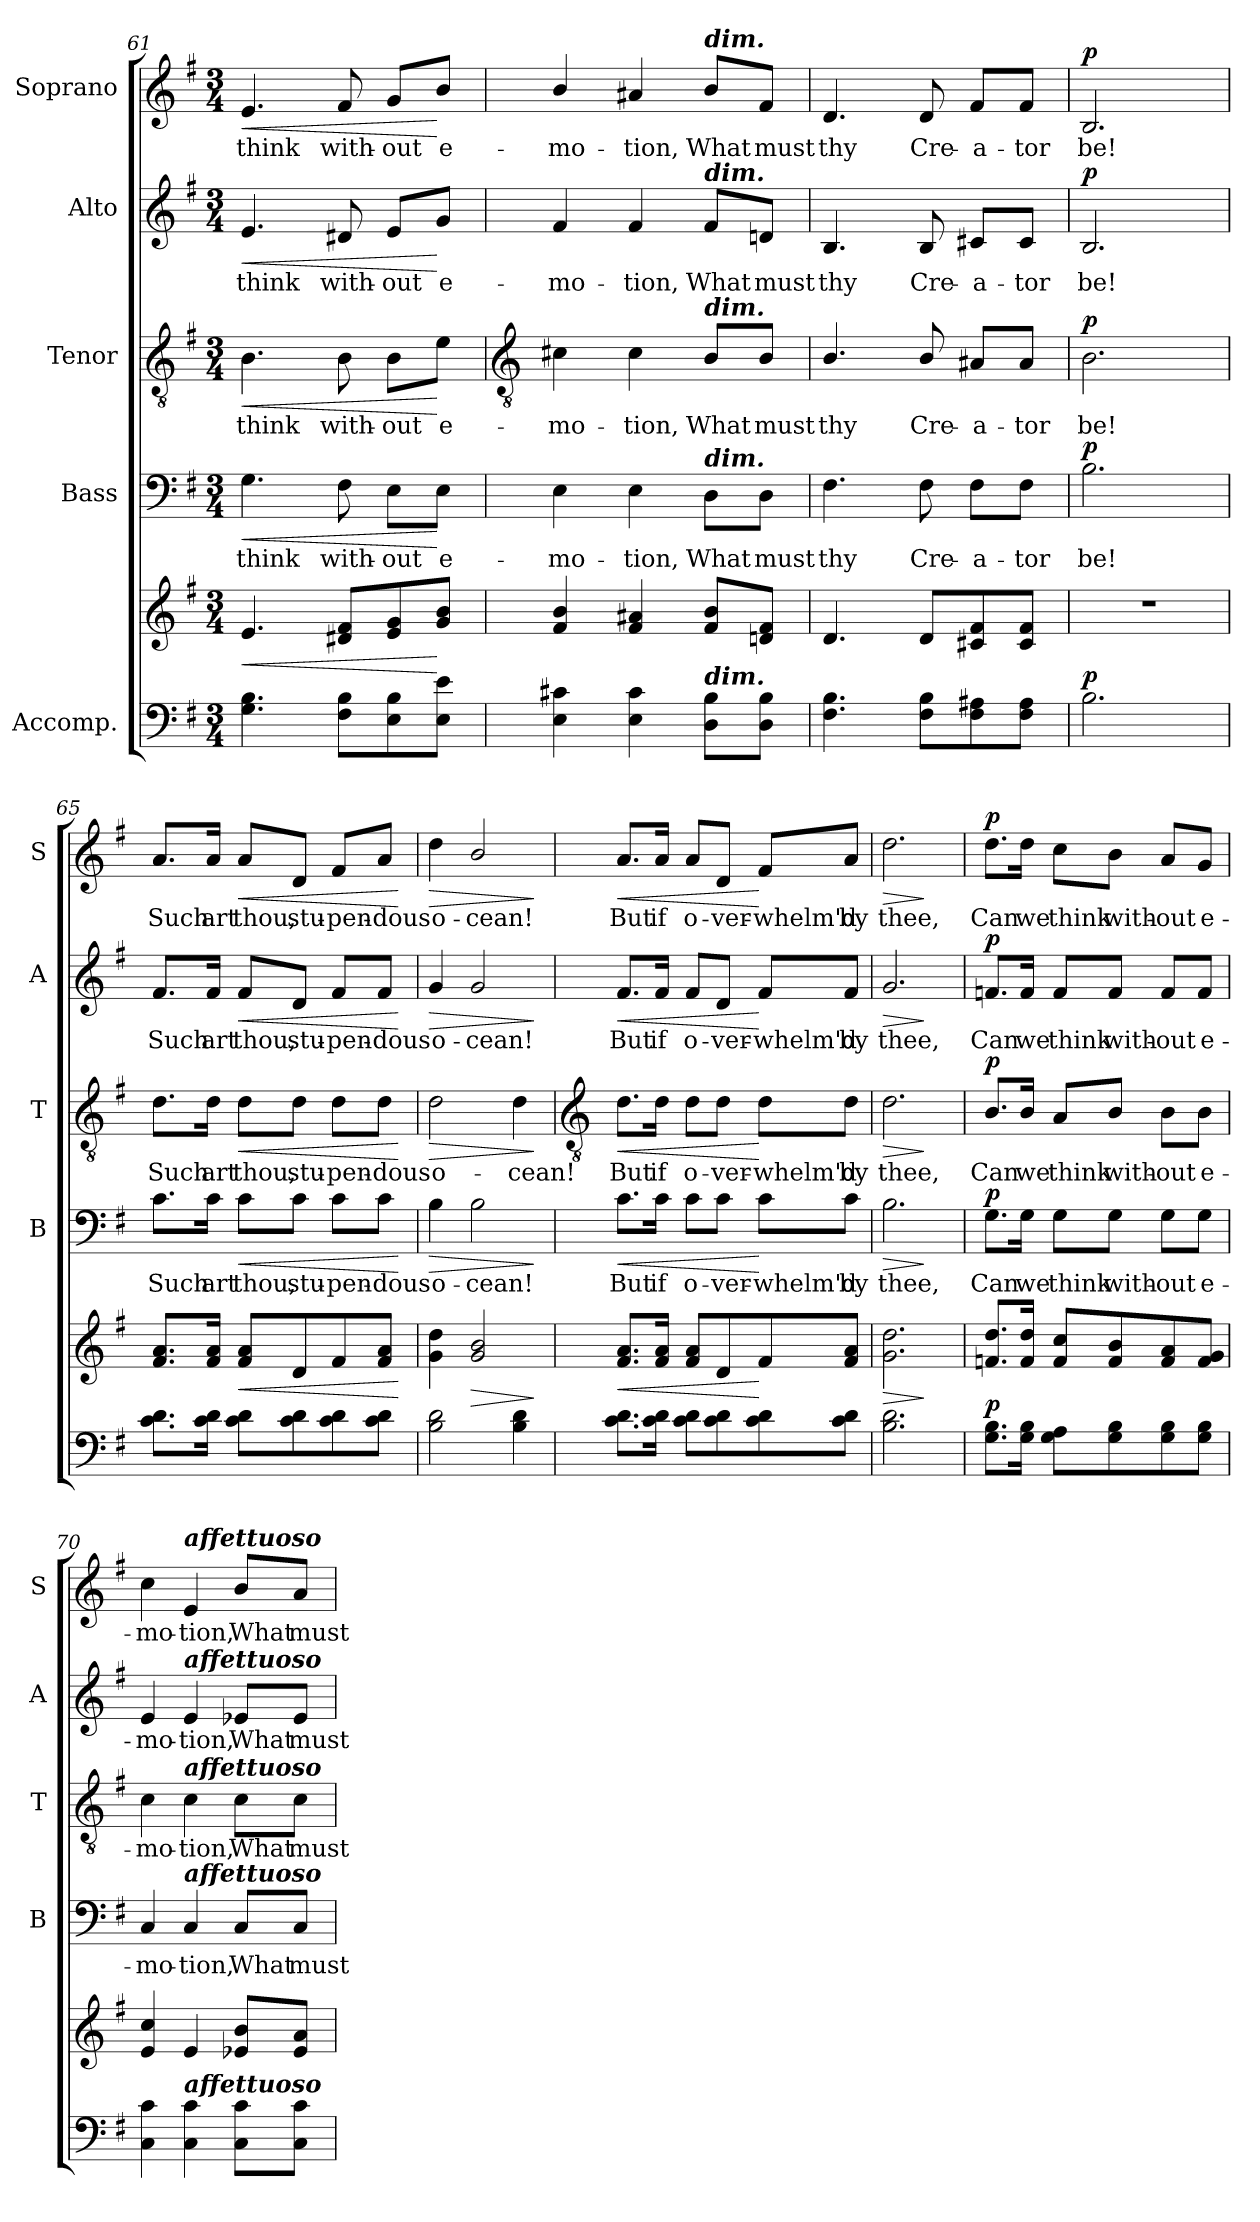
**kern	**kern	**dynam	**kern	**text	**dynam	**kern	**text	**dynam	**kern	**text	**dynam	**kern	**text	**dynam
*part5	*part5	*part5	*part4	*part4	*part4	*part3	*part3	*part3	*part2	*part2	*part2	*part1	*part1	*part1
*staff6	*staff5	*staff5/6	*staff4	*staff4	*staff4	*staff3	*staff3	*staff3	*staff2	*staff2	*staff2	*staff1	*staff1	*staff1
*I"Accomp.	*	*	*I"Bass	*	*	*I"Tenor	*	*	*I"Alto	*	*	*I"Soprano	*	*
*	*	*	*I'B	*	*	*I'T	*	*	*I'A	*	*	*I'S	*	*
*clefF4	*clefG2	*	*clefF4	*	*	*clefGv2	*	*	*clefG2	*	*	*clefG2	*	*
*k[f#]	*k[f#]	*	*k[f#]	*	*	*k[f#]	*	*	*k[f#]	*	*	*k[f#]	*	*
*G:	*G:	*	*G:	*	*	*G:	*	*	*G:	*	*	*G:	*	*
*M3/4	*M3/4	*	*M3/4	*	*	*M3/4	*	*	*M3/4	*	*	*M3/4	*	*
=61	=61	=61	=61	=61	=61	=61	=61	=61	=61	=61	=61	=61	=61	=61
!	!	!LO:HP:b	!	!LO:LY:b	!LO:HP:b	!	!LO:LY:b	!LO:HP:b	!	!LO:LY:b	!LO:HP:b	!	!LO:LY:b	!LO:HP:b
4.G 4.B	4.e	<	4.G	think	<	4.B	think	<	4.e	think	<	4.e	think	<
!	!	!	!	!LO:LY:b	!	!	!LO:LY:b	!	!	!LO:LY:b	!	!	!LO:LY:b	!
8F# 8BL	8d#X 8f#L	.	8F#	with-	.	8B	with-	.	8d#X	with-	.	8f#	with-	.
!	!	!	!	!LO:LY:b	!	!	!LO:LY:b	!	!	!LO:LY:b	!	!	!LO:LY:b	!
8E 8B	8e 8g	.	8E\L	-out	.	8B\L	-out	.	8e/L	-out	.	8g/L	-out	.
!	!	!	!	!LO:LY:b	!	!	!LO:LY:b	!	!	!LO:LY:b	!	!	!LO:LY:b	!
8E 8eJ	8g 8bJ	[	8E\J	e-	[	8e\J	e-	[	8g/J	e-	[	8b/J	e-	[
!!LO:LB:g=z
=62	=62	=62	=62	=62	=62	=62	=62	=62	=62	=62	=62	=62	=62	=62
*	*	*	*	*	*	*clefGv2	*	*	*	*	*	*	*	*
!	!	!	!	!LO:LY:b	!	!	!LO:LY:b	!	!	!LO:LY:b	!	!	!LO:LY:b	!
4E 4c#X	4f# 4b	.	4E	-mo-	.	4c#X	-mo-	.	4f#	-mo-	.	4b/	-mo-	.
!	!	!	!	!LO:LY:b	!	!	!LO:LY:b	!	!	!LO:LY:b	!	!	!LO:LY:b	!
4E 4c#	4f# 4a#X	.	4E	-tion,	.	4c#	-tion,	.	4f#	-tion,	.	4a#X	-tion,	.
!	!	!	!	!	!	!	!	!	!	!	!	!LO:TX:a:Bi:t=dim.	!	!
!	!	!	!	!	!	!	!	!	!LO:TX:a:Bi:t=dim.	!	!	!	!	!
!	!	!	!	!	!	!LO:TX:a:Bi:t=dim.	!	!	!	!	!	!	!	!
!	!	!	!LO:TX:a:Bi:t=dim.	!	!	!	!	!	!	!	!	!	!	!
!LO:TX:a:Bi:t=dim.	!	!	!	!	!	!	!	!	!	!	!	!	!	!
!	!	!	!	!LO:LY:b	!	!	!LO:LY:b	!	!	!LO:LY:b	!	!	!LO:LY:b	!
8D 8BL	8f# 8bL	.	8D\L	What	.	8B/L	What	.	8f#/L	What	.	8b/L	What	.
!	!	!	!	!LO:LY:b	!	!	!LO:LY:b	!	!	!LO:LY:b	!	!	!LO:LY:b	!
8D 8BJ	8dn 8f#J	.	8D\J	must	.	8B/J	must	.	8dn/J	must	.	8f#/J	must	.
=63	=63	=63	=63	=63	=63	=63	=63	=63	=63	=63	=63	=63	=63	=63
!	!	!	!	!LO:LY:b	!	!	!LO:LY:b	!	!	!LO:LY:b	!	!	!LO:LY:b	!
4.F# 4.B	4.d	.	4.F#	thy	.	4.B/	thy	.	4.B	thy	.	4.d	thy	.
!	!	!	!	!LO:LY:b	!	!	!LO:LY:b	!	!	!LO:LY:b	!	!	!LO:LY:b	!
8F# 8BL	8dL	.	8F#	Cre-	.	8B/	Cre-	.	8B	Cre-	.	8d	Cre-	.
!	!	!	!	!LO:LY:b	!	!	!LO:LY:b	!	!	!LO:LY:b	!	!	!LO:LY:b	!
8F# 8A#X	8c#X 8f#	.	8F#\L	-a-	.	8A#X/L	-a-	.	8c#X/L	-a-	.	8f#/L	-a-	.
!	!	!	!	!LO:LY:b	!	!	!LO:LY:b	!	!	!LO:LY:b	!	!	!LO:LY:b	!
8F# 8A#J	8c# 8f#J	.	8F#\J	-tor	.	8A#/J	-tor	.	8c#/J	-tor	.	8f#/J	-tor	.
=64	=64	=64	=64	=64	=64	=64	=64	=64	=64	=64	=64	=64	=64	=64
!	!LO:N:vis=1	!LO:DY:a=2	!	!LO:LY:b	!LO:DY:b	!	!LO:LY:b	!LO:DY:b	!	!LO:LY:b	!LO:DY:b	!	!LO:LY:b	!LO:DY:b
2.B	2.r	p	2.B	be!	p	2.B	be!	p	2.B	be!	p	2.B	be!	p
=65	=65	=65	=65	=65	=65	=65	=65	=65	=65	=65	=65	=65	=65	=65
!	!	!	!	!LO:LY:b	!	!	!LO:LY:b	!	!	!LO:LY:b	!	!	!LO:LY:b	!
8.c 8.dL	8.f# 8.aL	.	8.c\L	Such	.	8.d\L	Such	.	8.f#/L	Such	.	8.a/L	Such	.
!	!	!	!	!LO:LY:b	!	!	!LO:LY:b	!	!	!LO:LY:b	!	!	!LO:LY:b	!
16c 16dJ	16f# 16aJ	.	16c\Jk	art	.	16d\Jk	art	.	16f#/Jk	art	.	16a/Jk	art	.
!	!	!LO:HP:b	!	!LO:LY:b	!LO:HP:b	!	!LO:LY:b	!LO:HP:b	!	!LO:LY:b	!LO:HP:b	!	!LO:LY:b	!LO:HP:b
8c 8dL	8f# 8aL	<	8c\L	thou,	<	8d\L	thou,	<	8f#/L	thou,	<	8a/L	thou,	<
!	!	!	!	!LO:LY:b	!	!	!LO:LY:b	!	!	!LO:LY:b	!	!	!LO:LY:b	!
8c 8d	8d	.	8c\J	stu-	.	8d\J	stu-	.	8d/J	stu-	.	8d/J	stu-	.
!	!	!	!	!LO:LY:b	!	!	!LO:LY:b	!	!	!LO:LY:b	!	!	!LO:LY:b	!
8c 8d	8f#	.	8c\L	-pen-	.	8d\L	-pen-	.	8f#/L	-pen-	.	8f#/L	-pen-	.
!	!	!	!	!LO:LY:b	!	!	!LO:LY:b	!	!	!LO:LY:b	!	!	!LO:LY:b	!
8c 8dJ	8f# 8aJ	.	8c\J	-dous	.	8d\J	-dous	.	8f#/J	-dous	.	8a/J	-dous	.
.	.	[	.	.	[	.	.	[	.	.	[	.	.	[
=66	=66	=66	=66	=66	=66	=66	=66	=66	=66	=66	=66	=66	=66	=66
!	!	!	!	!LO:LY:b	!LO:HP:b	!	!LO:LY:b	!LO:HP:b	!	!LO:LY:b	!LO:HP:b	!	!LO:LY:b	!LO:HP:b
2B 2d	4g 4dd	.	4B	o-	>	2d	o-	>	4g	o-	>	4dd	o-	>
!	!	!LO:HP:b	!	!LO:LY:b	!	!	!	!	!	!LO:LY:b	!	!	!LO:LY:b	!
.	2g 2b	>	2B	-cean!	.	.	.	.	2g	-cean!	.	2b/	-cean!	.
!	!	!	!	!	!	!	!LO:LY:b	!	!	!	!	!	!	!
4B 4d	.	.	.	.	.	4d	-cean!	.	.	.	.	.	.	.
.	.	]	.	.	]	.	.	]	.	.	]	.	.	]
!!LO:LB:g=z
=67	=67	=67	=67	=67	=67	=67	=67	=67	=67	=67	=67	=67	=67	=67
*	*	*	*	*	*	*clefGv2	*	*	*	*	*	*	*	*
!	!	!LO:HP:b	!	!LO:LY:b	!LO:HP:b	!	!LO:LY:b	!LO:HP:b	!	!LO:LY:b	!LO:HP:b	!	!LO:LY:b	!LO:HP:b
8.c 8.dL	8.f# 8.aL	<	8.c\L	But	<	8.d\L	But	<	8.f#/L	But	<	8.a/L	But	<
!	!	!	!	!LO:LY:b	!	!	!LO:LY:b	!	!	!LO:LY:b	!	!	!LO:LY:b	!
16c 16dJ	16f# 16aJ	.	16c\Jk	if	.	16d\Jk	if	.	16f#/Jk	if	.	16a/Jk	if	.
!	!	!	!	!LO:LY:b	!	!	!LO:LY:b	!	!	!LO:LY:b	!	!	!LO:LY:b	!
8c 8dL	8f# 8aL	.	8c\L	o-	.	8d\L	o-	.	8f#/L	o-	.	8a/L	o-	.
!	!	!	!	!LO:LY:b	!	!	!LO:LY:b	!	!	!LO:LY:b	!	!	!LO:LY:b	!
8c 8d	8d	.	8c\J	-ver-	.	8d\J	-ver-	.	8d/J	-ver-	.	8d/J	-ver-	.
!	!	!	!	!LO:LY:b	!	!	!LO:LY:b	!	!	!LO:LY:b	!	!	!LO:LY:b	!
8c 8d	8f#	[	8c\L	-whelm'd	[	8d\L	-whelm'd	[	8f#/L	-whelm'd	[	8f#/L	-whelm'd	[
!	!	!	!	!LO:LY:b	!	!	!LO:LY:b	!	!	!LO:LY:b	!	!	!LO:LY:b	!
8c 8dJ	8f# 8aJ	.	8c\J	by	.	8d\J	by	.	8f#/J	by	.	8a/J	by	.
=68	=68	=68	=68	=68	=68	=68	=68	=68	=68	=68	=68	=68	=68	=68
!	!	!LO:HP:b	!	!LO:LY:b	!LO:HP:b	!	!LO:LY:b	!LO:HP:b	!	!LO:LY:b	!LO:HP:b	!	!LO:LY:b	!LO:HP:b
2.B 2.d	2.g 2.dd	>	2.B	thee,	>	2.d	thee,	>	2.g	thee,	>	2.dd	thee,	>
.	.	]	.	.	]	.	.	]	.	.	]	.	.	]
=69	=69	=69	=69	=69	=69	=69	=69	=69	=69	=69	=69	=69	=69	=69
!	!	!LO:DY:a=2	!	!LO:LY:b	!LO:DY:b	!	!LO:LY:b	!LO:DY:b	!	!LO:LY:b	!LO:DY:b	!	!LO:LY:b	!LO:DY:b
8.G 8.BL	8.fn 8.ddL	p	8.G\L	Can	p	8.B/L	Can	p	8.fn/L	Can	p	8.dd\L	Can	p
!	!	!	!	!LO:LY:b	!	!	!LO:LY:b	!	!	!LO:LY:b	!	!	!LO:LY:b	!
16G 16BJ	16f 16ddJ	.	16G\Jk	we	.	16B/Jk	we	.	16f/Jk	we	.	16dd\Jk	we	.
!	!	!	!	!LO:LY:b	!	!	!LO:LY:b	!	!	!LO:LY:b	!	!	!LO:LY:b	!
8G 8AL	8f 8ccL	.	8G\L	think	.	8A/L	think	.	8f/L	think	.	8cc\L	think	.
!	!	!	!	!LO:LY:b	!	!	!LO:LY:b	!	!	!LO:LY:b	!	!	!LO:LY:b	!
8G 8B	8f 8b	.	8G\J	with-	.	8B/J	with-	.	8f/J	with-	.	8b\J	with-	.
!	!	!	!	!LO:LY:b	!	!	!LO:LY:b	!	!	!LO:LY:b	!	!	!LO:LY:b	!
8G 8B	8f 8a	.	8G\L	-out	.	8B\L	-out	.	8f/L	-out	.	8a/L	-out	.
!	!	!	!	!LO:LY:b	!	!	!LO:LY:b	!	!	!LO:LY:b	!	!	!LO:LY:b	!
8G 8BJ	8f 8gJ	.	8G\J	e-	.	8B\J	e-	.	8f/J	e-	.	8g/J	e-	.
=70	=70	=70	=70	=70	=70	=70	=70	=70	=70	=70	=70	=70	=70	=70
!	!	!	!	!LO:LY:b	!	!	!LO:LY:b	!	!	!LO:LY:b	!	!	!LO:LY:b	!
4C 4c	4e 4cc	.	4C	-mo-	.	4c	-mo-	.	4e	-mo-	.	4cc	-mo-	.
!	!	!	!	!	!	!	!	!	!	!	!	!LO:TX:a:Bi:t=affettuoso	!	!
!	!	!	!	!	!	!	!	!	!LO:TX:a:Bi:t=affettuoso	!	!	!	!	!
!	!	!	!	!	!	!LO:TX:a:Bi:t=affettuoso	!	!	!	!	!	!	!	!
!	!	!	!LO:TX:a:Bi:t=affettuoso	!	!	!	!	!	!	!	!	!	!	!
!LO:TX:a:Bi:t=affettuoso	!	!	!	!	!	!	!	!	!	!	!	!	!	!
!	!	!	!	!LO:LY:b	!	!	!LO:LY:b	!	!	!LO:LY:b	!	!	!LO:LY:b	!
4C 4c	4e	.	4C	-tion,	.	4c	-tion,	.	4e	-tion,	.	4e	-tion,	.
!	!	!	!	!LO:LY:b	!	!	!LO:LY:b	!	!	!LO:LY:b	!	!	!LO:LY:b	!
8C 8cL	8e-X 8bL	.	8C/L	What	.	8c\L	What	.	8e-X/L	What	.	8b/L	What	.
!	!	!	!	!LO:LY:b	!	!	!LO:LY:b	!	!	!LO:LY:b	!	!	!LO:LY:b	!
8C 8cJ	8e- 8aJ	.	8C/J	must	.	8c\J	must	.	8e-/J	must	.	8a/J	must	.
=	=	=	=	=	=	=	=	=	=	=	=	=	=	=
*-	*-	*-	*-	*-	*-	*-	*-	*-	*-	*-	*-	*-	*-	*-
